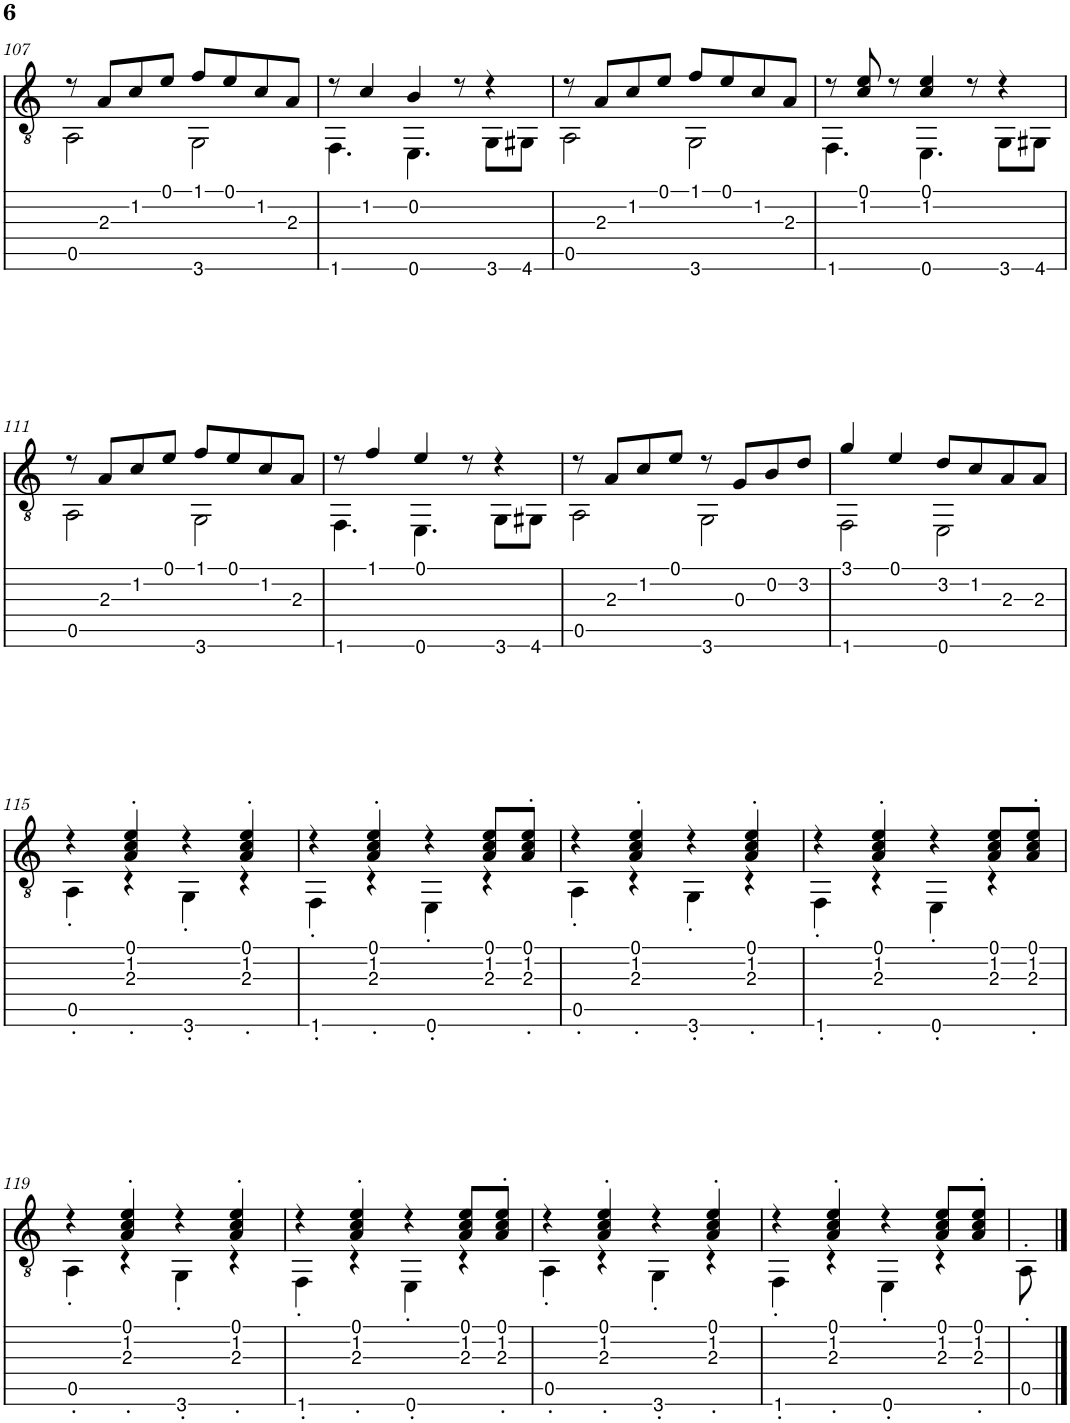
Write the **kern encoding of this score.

**kern	**kern
*part1	*part1
*staff2	*staff1
*I"Guitar	*
*I'Guit.	*
!!LO:PB:g=z
*	*clefGv2
*k[]	*k[]
*M4/4	*M4/4
=107	=107
*^	*^
8r	2AA	8r	2AA\
8A	.	8A/L	.
8cL	.	8c/	.
8eJ	.	8e/J	.
8fL	2GG	8f/L	2GG\
8eJ	.	8e/	.
8cL	.	8c/	.
8AJ	.	8A/J	.
=108	=108	=108	=108
8r	4.FF	8r	4.FF\
4c	.	4c/	.
4B	4.EE	4B/	4.EE\
8r	.	8r	.
4r	8GGL	4r	8GG\L
.	8GG#XJ	.	8GG#X\J
=109	=109	=109	=109
8r	2AA	8r	2AA\
8A	.	8A/L	.
8cL	.	8c/	.
8eJ	.	8e/J	.
8fL	2GG	8f/L	2GG\
8eJ	.	8e/	.
8cL	.	8c/	.
8AJ	.	8A/J	.
=110	=110	=110	=110
8r	4.FF	8r	4.FF\
8c 8e	.	8c/ 8e/	.
8r	.	8r	.
4c 4e	4.EE	4c/ 4e/	4.EE\
8r	.	8r	.
4r	8GGL	4r	8GG\L
.	8GG#XJ	.	8GG#X\J
!!LO:LB:g=z	!!
=111	=111	=111	=111
8r	2AA	8r	2AA\
8A	.	8A/L	.
8cL	.	8c/	.
8eJ	.	8e/J	.
8fL	2GG	8f/L	2GG\
8eJ	.	8e/	.
8cL	.	8c/	.
8AJ	.	8A/J	.
=112	=112	=112	=112
8r	4.FF	8r	4.FF\
4f	.	4f/	.
4e	4.EE	4e/	4.EE\
8r	.	8r	.
4r	8GGL	4r	8GG\L
.	8GG#XJ	.	8GG#X\J
=113	=113	=113	=113
8r	2AA	8r	2AA\
8A	.	8A/L	.
8cL	.	8c/	.
8eJ	.	8e/J	.
8r	2GG	8r	2GG\
8G	.	8G/L	.
8BL	.	8B/	.
8dJ	.	8d/J	.
=114	=114	=114	=114
4g	2FF	4g/	2FF\
4e	.	4e/	.
8dL	2EE	8d/L	2EE\
8cJ	.	8c/	.
8AL	.	8A/	.
8AJ	.	8A/J	.
!!LO:LB:g=z	!!
=115	=115	=115	=115
4r	4AA'	4r	4AA'\
4A' 4c' 4e'	4r	4A/' 4c/' 4e/'	4r
4r	4GG'	4r	4GG'\
4A' 4c' 4e'	4r	4A/' 4c/' 4e/'	4r
=116	=116	=116	=116
4r	4FF'	4r	4FF'\
4A' 4c' 4e'	4r	4A/' 4c/' 4e/'	4r
4r	4EE'	4r	4EE'\
8A\ 8c\ 8e\L	4r	8A/ 8c/ 8e/L	4r
8A'\ 8c'\ 8e'\J	.	8A/' 8c/' 8e/'J	.
=117	=117	=117	=117
4r	4AA'	4r	4AA'\
4A' 4c' 4e'	4r	4A/' 4c/' 4e/'	4r
4r	4GG'	4r	4GG'\
4A' 4c' 4e'	4r	4A/' 4c/' 4e/'	4r
=118	=118	=118	=118
4r	4FF'	4r	4FF'\
4A' 4c' 4e'	4r	4A/' 4c/' 4e/'	4r
4r	4EE'	4r	4EE'\
8A\ 8c\ 8e\L	4r	8A/ 8c/ 8e/L	4r
8A'\ 8c'\ 8e'\J	.	8A/' 8c/' 8e/'J	.
!!LO:LB:g=z	!!
=119	=119	=119	=119
4r	4AA'	4r	4AA'\
4A' 4c' 4e'	4r	4A/' 4c/' 4e/'	4r
4r	4GG'	4r	4GG'\
4A' 4c' 4e'	4r	4A/' 4c/' 4e/'	4r
=120	=120	=120	=120
4r	4FF'	4r	4FF'\
4A' 4c' 4e'	4r	4A/' 4c/' 4e/'	4r
4r	4EE'	4r	4EE'\
8A\ 8c\ 8e\L	4r	8A/ 8c/ 8e/L	4r
8A'\ 8c'\ 8e'\J	.	8A/' 8c/' 8e/'J	.
=121	=121	=121	=121
4r	4AA'	4r	4AA'\
4A' 4c' 4e'	4r	4A/' 4c/' 4e/'	4r
4r	4GG'	4r	4GG'\
4A' 4c' 4e'	4r	4A/' 4c/' 4e/'	4r
=122	=122	=122	=122
4r	4FF'	4r	4FF'\
4A' 4c' 4e'	4r	4A/' 4c/' 4e/'	4r
4r	4EE'	4r	4EE'\
8A\ 8c\ 8e\L	4r	8A/ 8c/ 8e/L	4r
8A'\ 8c'\ 8e'\J	.	8A/' 8c/' 8e/'J	.
*v	*v	*	*
*	*v	*v
=123	=123
8AA'	8AA'\
==	==
*-	*-
